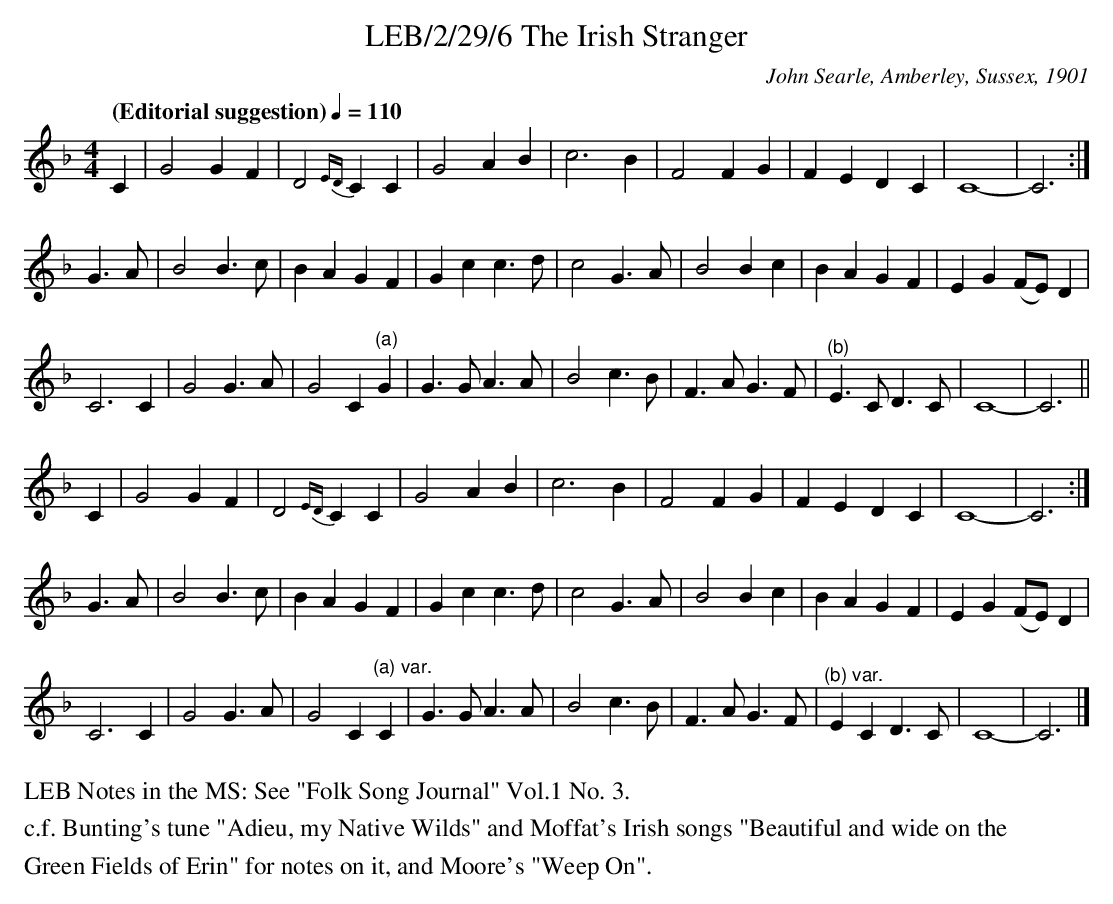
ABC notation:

X:1
T:LEB/2/29/6 The Irish Stranger
C:John Searle, Amberley, Sussex, 1901
L:1/8
Q:"(Editorial suggestion)" 1/4=110
M:4/4
K:F
C2 | G4 G2 F2 | D4 {ED}C2 C2 | G4 A2 B2 | c6 B2 | F4 F2 G2 | F2 E2 D2 C2 | C8- | C6 :|
G3 A |B4 B3 c | B2 A2 G2 F2 | G2 c2 c3 d | c4 G3 A | B4 B2 c2 | B2 A2 G2 F2 | E2 G2 (FE) D2 |
C6 C2 | G4 G3 A | G4 C2 "^(a)"G2 | G3 G A3 A | B4 c3 B | F3 A G3 F | "^(b)"E3 C D3 C | C8- | C6 ||
C2 | G4 G2 F2 | D4 {ED}C2 C2 | G4 A2 B2 | c6 B2 | F4 F2 G2 | F2 E2 D2 C2 | C8- | C6 :|
G3 A |B4 B3 c | B2 A2 G2 F2 | G2 c2 c3 d | c4 G3 A | B4 B2 c2 | B2 A2 G2 F2 | E2 G2 (FE) D2 |
C6 C2 | G4 G3 A | G4 C2 "^(a) var."C2 | G3 G A3 A | B4 c3 B | F3 A G3 F | "^(b) var."E2 C2 D3 C | C8- | C6 |]
